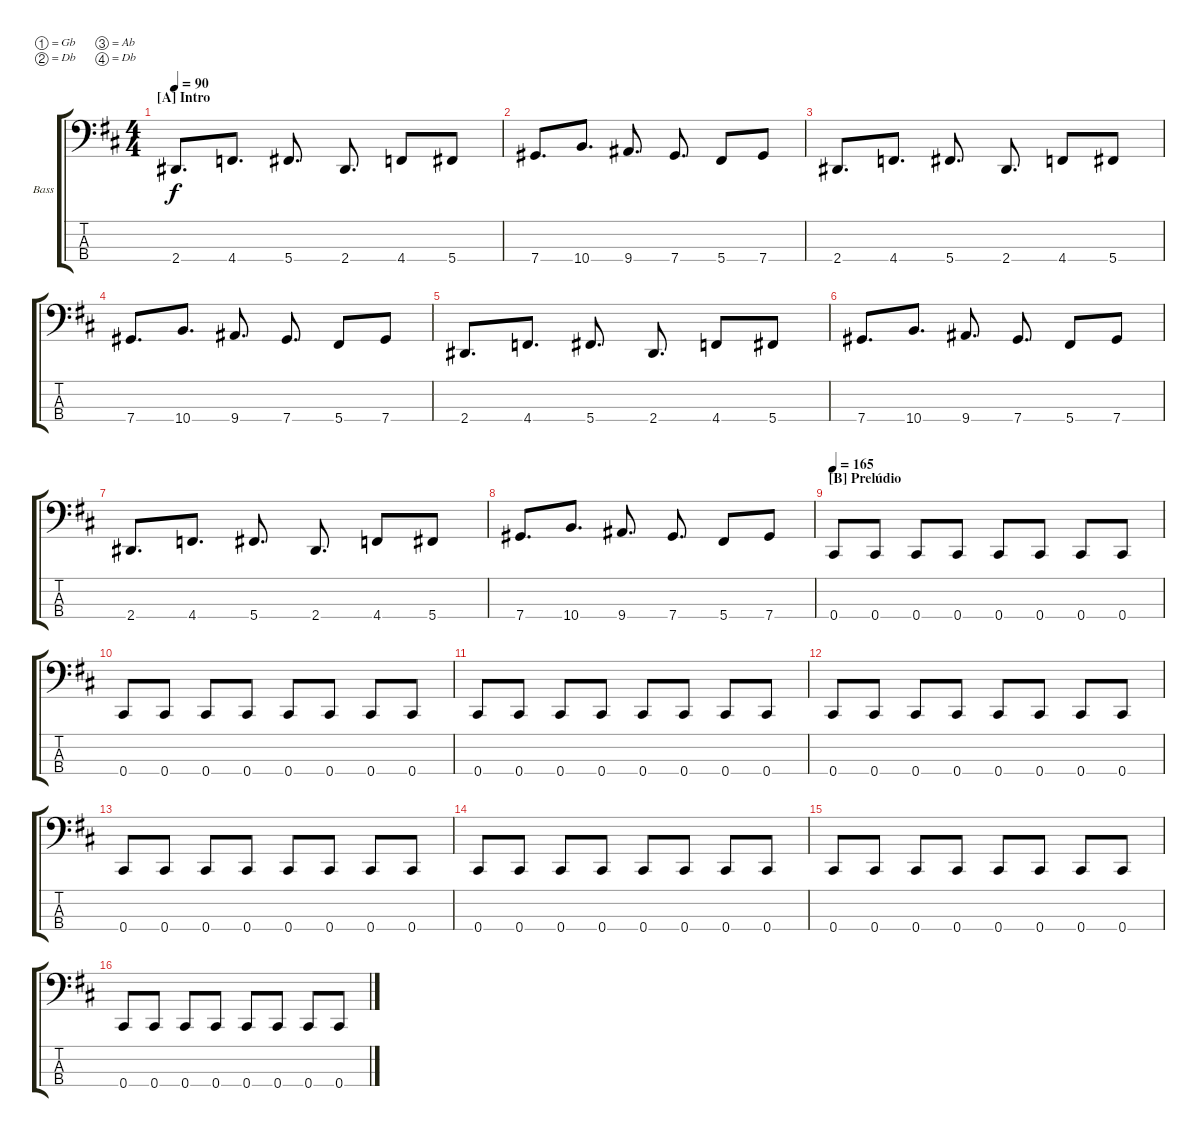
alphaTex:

\defaultSystemsLayout 4
\bracketExtendMode groupsimilarinstruments
\firstSystemTrackNameOrientation horizontal
\otherSystemsTrackNameOrientation horizontal
\track ("Baixo" "Bass") {multiBarRest instrument electricbassfinger}
\staff {score tabs}
\tuning (Gb2 Db2 Ab1 Db1)
\ts (4 4)
\section ("A" "Intro")
\tempo 90
\clef f4
\ks d
2.4.8{d dy f instrument electricbassfinger} 4.4.8{d} 5.4.8{d} 2.4.8{d} 4.4.8 5.4.8 |
7.4.8{d} 10.4.8{d} 9.4.8{d} 7.4.8{d} 5.4.8 7.4.8 |
2.4.8{d} 4.4.8{d} 5.4.8{d} 2.4.8{d} 4.4.8 5.4.8 |
7.4.8{d} 10.4.8{d} 9.4.8{d} 7.4.8{d} 5.4.8 7.4.8 |
2.4.8{d} 4.4.8{d} 5.4.8{d} 2.4.8{d} 4.4.8 5.4.8 |
7.4.8{d} 10.4.8{d} 9.4.8{d} 7.4.8{d} 5.4.8 7.4.8 |
2.4.8{d} 4.4.8{d} 5.4.8{d} 2.4.8{d} 4.4.8 5.4.8 |
7.4.8{d} 10.4.8{d} 9.4.8{d} 7.4.8{d} 5.4.8 7.4.8 |
\section ("B" "Prelúdio")
\tempo 165
0.4.8 0.4.8 0.4.8 0.4.8 0.4.8 0.4.8 0.4.8 0.4.8 |
0.4.8 0.4.8 0.4.8 0.4.8 0.4.8 0.4.8 0.4.8 0.4.8 |
0.4.8 0.4.8 0.4.8 0.4.8 0.4.8 0.4.8 0.4.8 0.4.8 |
0.4.8 0.4.8 0.4.8 0.4.8 0.4.8 0.4.8 0.4.8 0.4.8 |
0.4.8 0.4.8 0.4.8 0.4.8 0.4.8 0.4.8 0.4.8 0.4.8 |
0.4.8 0.4.8 0.4.8 0.4.8 0.4.8 0.4.8 0.4.8 0.4.8 |
0.4.8 0.4.8 0.4.8 0.4.8 0.4.8 0.4.8 0.4.8 0.4.8 |
0.4.8 0.4.8 0.4.8 0.4.8 0.4.8 0.4.8 0.4.8 0.4.8
